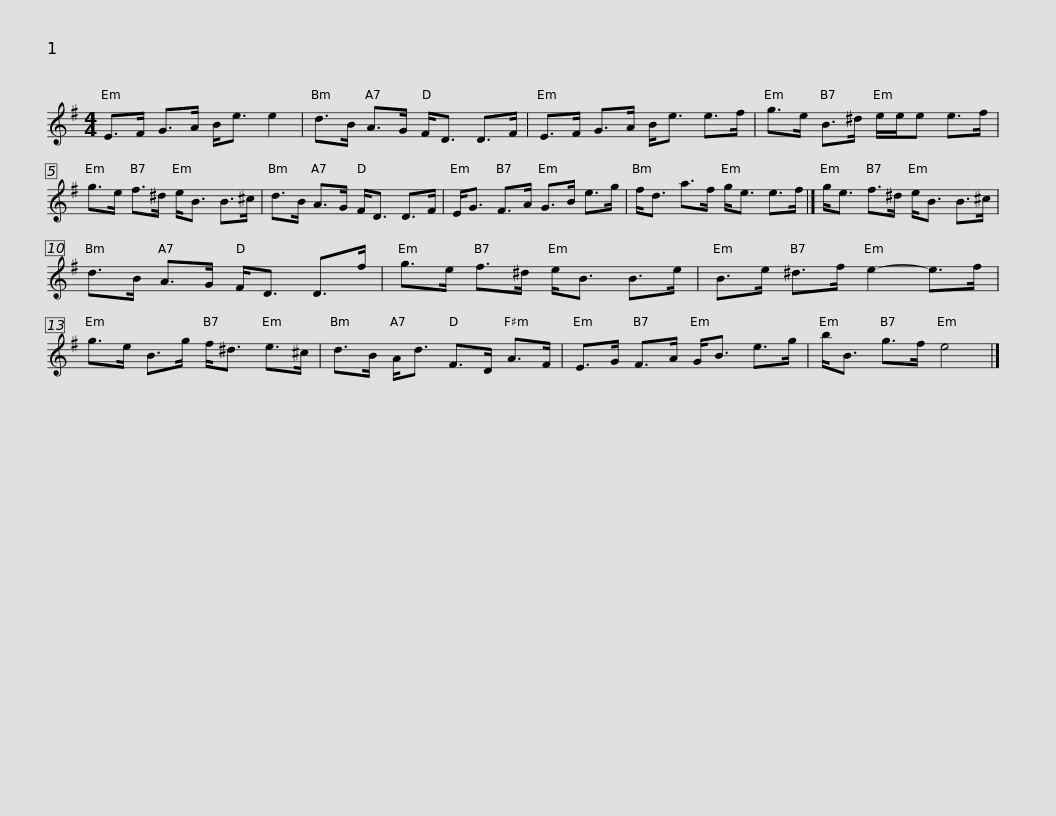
X:1
L:1/8
M:4/4
I:linebreak $
K:Emin
V:1 treble
V:1
 E>F G>A B<e e2 | d>B A>G F<D D>F | E>F G>A B<e e>f | g>e B>^d e/e/e e>f |$ g>e f>^d e<B B>^c | %5
 d>B A>G F<D D>F | E<G F>A G>B e>g | f<d a>f g<e e>f |]$ g<e f>^d e<B B>^c | d>B A>G F<D D>f | %10
 g>e f>^d e<B B>e | B>e ^d>f e2- e>f |$ g>e B>g f<^d e>^c | d>B A<d F>D A>F | E>G F>A G<B e>g | %15
 b<B g>f e4 |] %16
